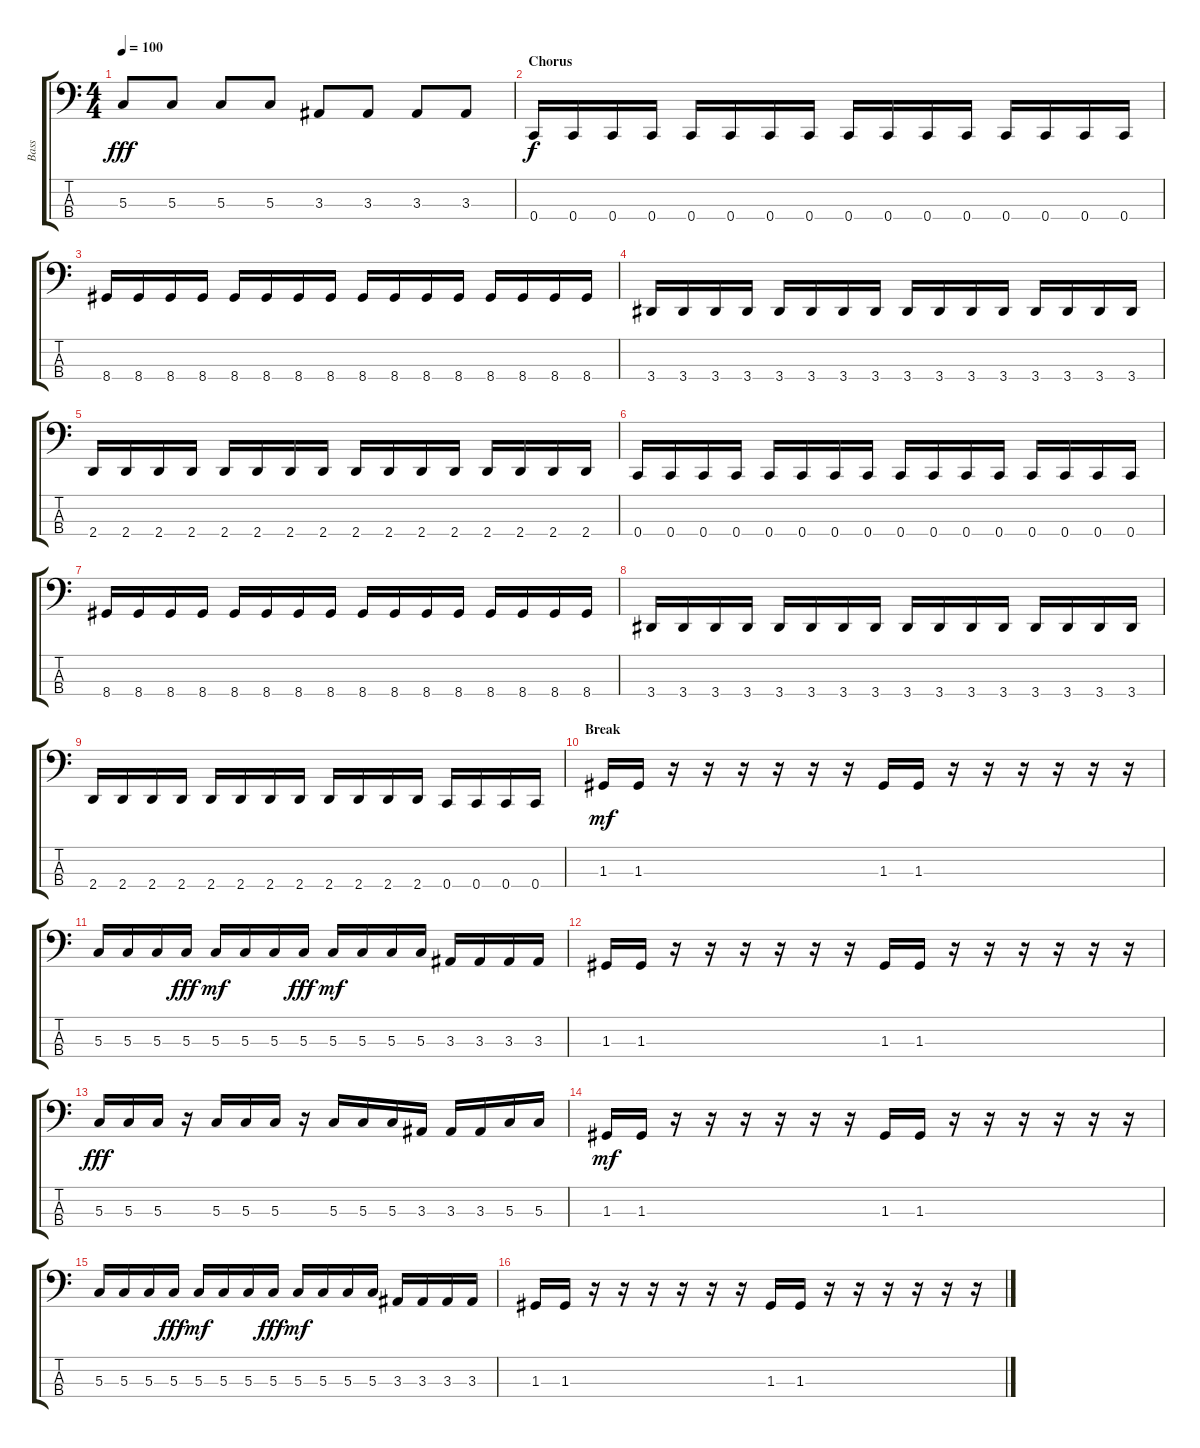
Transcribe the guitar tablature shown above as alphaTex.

\track ("Bass" "Bass") {instrument electricbasspick}
\staff {score tabs}
\tuning (F2 C2 G1 C1) {hide}
\ts (4 4)
\tempo 100
\clef f4
\ks c
5.3.8{dy fff} 5.3.8 5.3.8 5.3.8 3.3.8 3.3.8 3.3.8 3.3.8 |
\section ("" "Chorus")
0.4.16{dy f} 0.4.16 0.4.16 0.4.16 0.4.16 0.4.16 0.4.16 0.4.16 0.4.16 0.4.16 0.4.16 0.4.16 0.4.16 0.4.16 0.4.16 0.4.16 |
8.4.16 8.4.16 8.4.16 8.4.16 8.4.16 8.4.16 8.4.16 8.4.16 8.4.16 8.4.16 8.4.16 8.4.16 8.4.16 8.4.16 8.4.16 8.4.16 |
3.4.16 3.4.16 3.4.16 3.4.16 3.4.16 3.4.16 3.4.16 3.4.16 3.4.16 3.4.16 3.4.16 3.4.16 3.4.16 3.4.16 3.4.16 3.4.16 |
2.4.16 2.4.16 2.4.16 2.4.16 2.4.16 2.4.16 2.4.16 2.4.16 2.4.16 2.4.16 2.4.16 2.4.16 2.4.16 2.4.16 2.4.16 2.4.16 |
0.4.16 0.4.16 0.4.16 0.4.16 0.4.16 0.4.16 0.4.16 0.4.16 0.4.16 0.4.16 0.4.16 0.4.16 0.4.16 0.4.16 0.4.16 0.4.16 |
8.4.16 8.4.16 8.4.16 8.4.16 8.4.16 8.4.16 8.4.16 8.4.16 8.4.16 8.4.16 8.4.16 8.4.16 8.4.16 8.4.16 8.4.16 8.4.16 |
3.4.16 3.4.16 3.4.16 3.4.16 3.4.16 3.4.16 3.4.16 3.4.16 3.4.16 3.4.16 3.4.16 3.4.16 3.4.16 3.4.16 3.4.16 3.4.16 |
2.4.16 2.4.16 2.4.16 2.4.16 2.4.16 2.4.16 2.4.16 2.4.16 2.4.16 2.4.16 2.4.16 2.4.16 0.4.16 0.4.16 0.4.16 0.4.16 |
\section ("" "Break")
1.3.16{dy mf} 1.3.16 r.16 r.16 r.16 r.16 r.16 r.16 1.3.16 1.3.16 r.16 r.16 r.16 r.16 r.16 r.16 |
5.3.16 5.3.16 5.3.16 5.3.16{dy fff} 5.3.16{dy mf} 5.3.16 5.3.16 5.3.16{dy fff} 5.3.16{dy mf} 5.3.16 5.3.16 5.3.16 3.3.16 3.3.16 3.3.16 3.3.16 |
1.3.16 1.3.16 r.16 r.16 r.16 r.16 r.16 r.16 1.3.16 1.3.16 r.16 r.16 r.16 r.16 r.16 r.16 |
5.3.16{dy fff} 5.3.16 5.3.16 r.16 5.3.16 5.3.16 5.3.16 r.16 5.3.16 5.3.16 5.3.16 3.3.16 3.3.16 3.3.16 5.3.16 5.3.16 |
1.3.16{dy mf} 1.3.16 r.16 r.16 r.16 r.16 r.16 r.16 1.3.16 1.3.16 r.16 r.16 r.16 r.16 r.16 r.16 |
5.3.16 5.3.16 5.3.16 5.3.16{dy fff} 5.3.16{dy mf} 5.3.16 5.3.16 5.3.16{dy fff} 5.3.16{dy mf} 5.3.16 5.3.16 5.3.16 3.3.16 3.3.16 3.3.16 3.3.16 |
1.3.16 1.3.16 r.16 r.16 r.16 r.16 r.16 r.16 1.3.16 1.3.16 r.16 r.16 r.16 r.16 r.16 r.16
